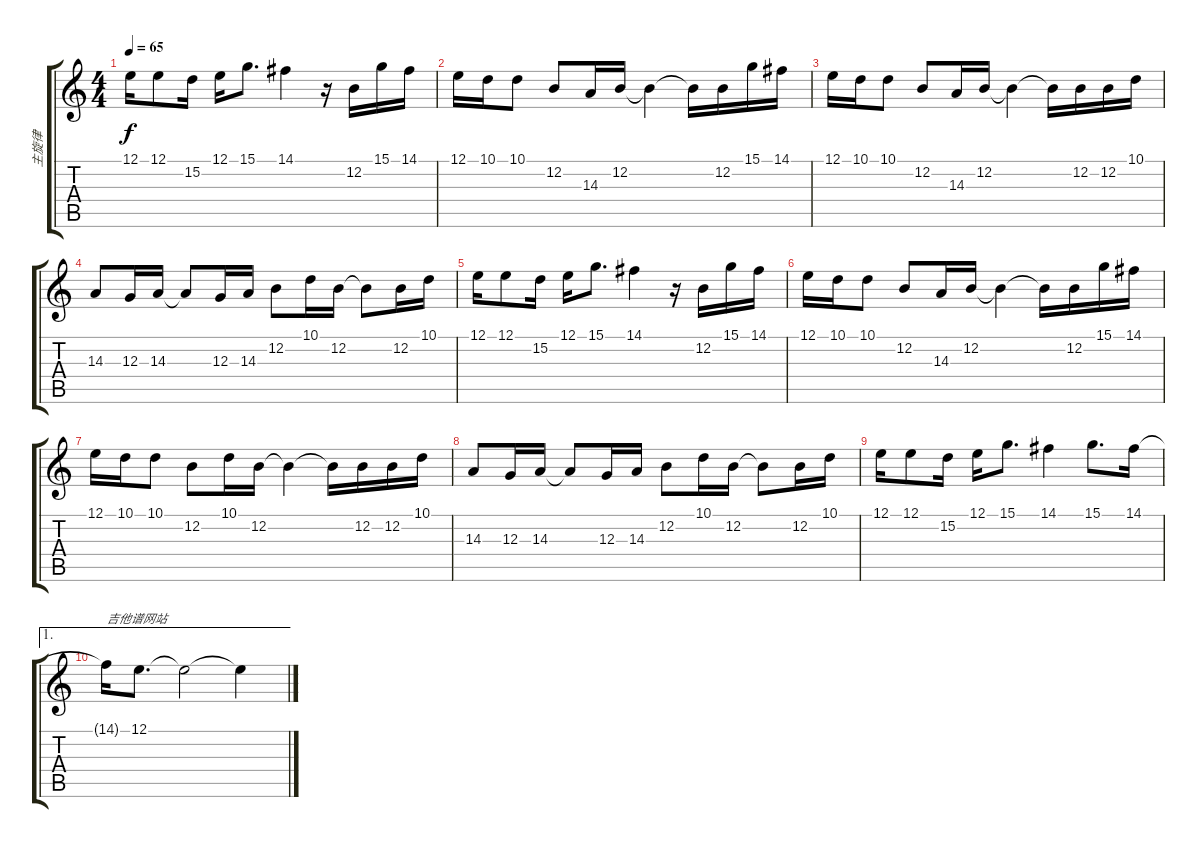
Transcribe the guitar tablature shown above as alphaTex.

\track ("主旋律" "主旋律") {instrument acousticgrandpiano}
\staff {score tabs}
\tuning (E4 B3 G3 D3 A2 E2) {hide}
\ts (4 4)
\tempo 65
\clef g2
\ks c
12.1.16{dy f} 12.1.8 15.2.16 12.1.16 15.1.8{d} 14.1.4 r.16 12.2.16 15.1.16 14.1.16 |
12.1.16 10.1.16 10.1.8 12.2.8 14.3.16 12.2.16 12.2{t}.4 12.2{t}.16 12.2.16 15.1.16 14.1.16 |
12.1.16 10.1.16 10.1.8 12.2.8 14.3.16 12.2.16 12.2{t}.4 12.2{t}.16 12.2.16 12.2.16 10.1.16 |
14.3.8 12.3.16 14.3.16 14.3{t}.8 12.3.16 14.3.16 12.2.8 10.1.16 12.2.16 12.2{t}.8 12.2.16 10.1.16 |
12.1.16 12.1.8 15.2.16 12.1.16 15.1.8{d} 14.1.4 r.16 12.2.16 15.1.16 14.1.16 |
12.1.16 10.1.16 10.1.8 12.2.8 14.3.16 12.2.16 12.2{t}.4 12.2{t}.16 12.2.16 15.1.16 14.1.16 |
12.1.16 10.1.16 10.1.8 12.2.8 10.1.16 12.2.16 12.2{t}.4 12.2{t}.16 12.2.16 12.2.16 10.1.16 |
14.3.8 12.3.16 14.3.16 14.3{t}.8 12.3.16 14.3.16 12.2.8 10.1.16 12.2.16 12.2{t}.8 12.2.16 10.1.16 |
12.1.16 12.1.8 15.2.16 12.1.16 15.1.8{d} 14.1.4 15.1.8{d} 14.1.16 |
\ae 1
14.1{t}.16{txt "吉他谱网站"} 12.1.8{d} 12.1{t}.2 12.1{t}.4
